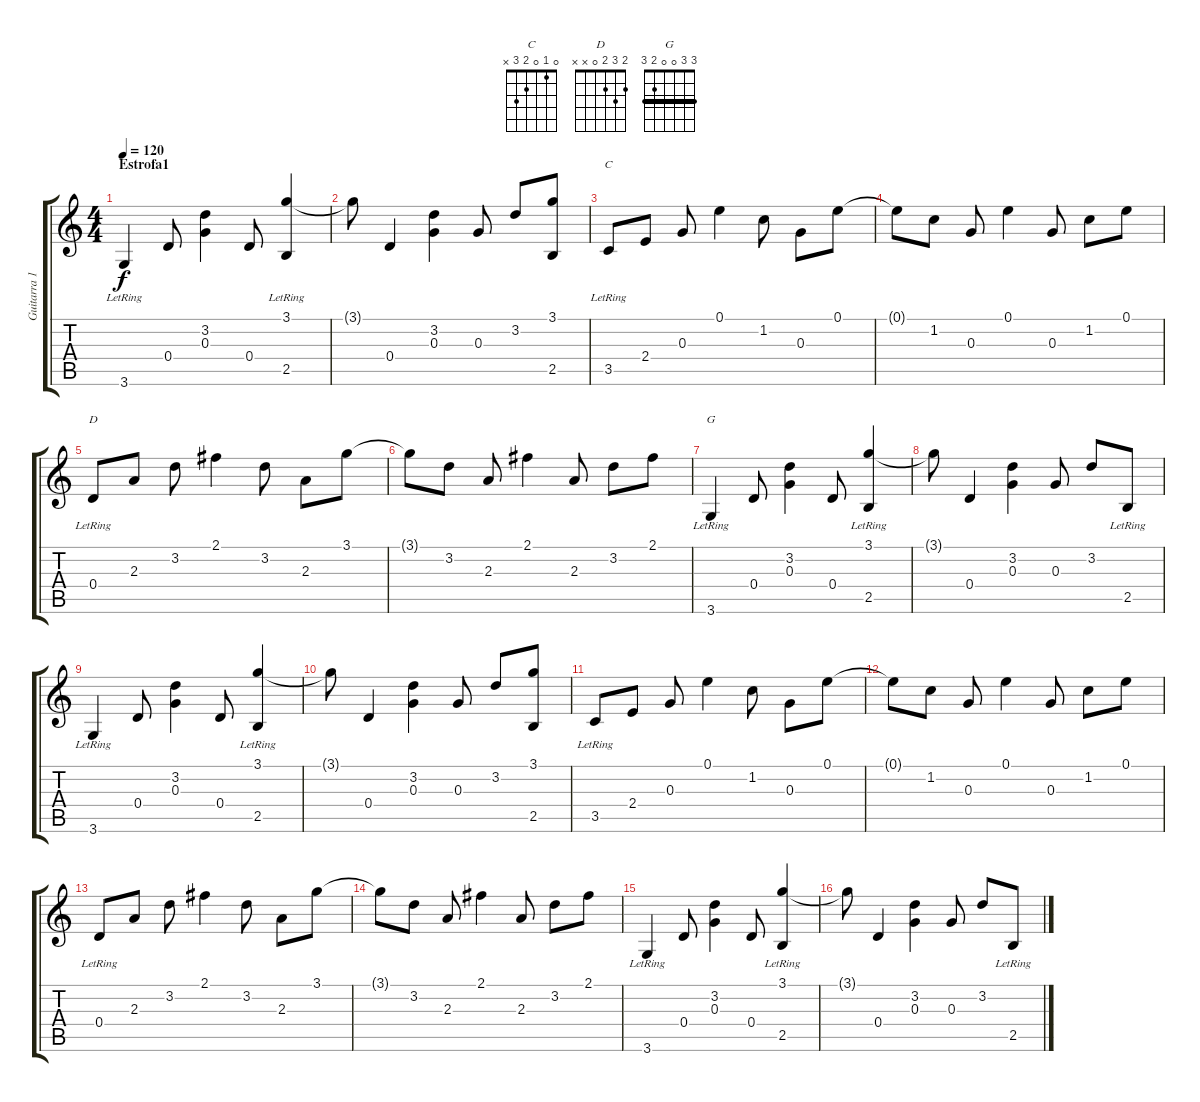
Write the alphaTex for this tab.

\track ("Guitarra 1" "Guitarra 1") {instrument acousticguitarnylon}
\staff {score tabs}
\tuning (E4 B3 G3 D3 A2 E2) {hide}
\chord ("C" 0 1 0 2 3 x)
\chord ("D" 2 3 2 0 x x)
\chord ("G" 3 3 0 0 2 3) {barre 3}
\ts (4 4)
\section ("" "Estrofa1")
\tempo 120
\clef g2
\ks c
3.6{lr}.4{dy f} 0.4.8 (3.2 0.3).4 0.4.8 (3.1 2.5{lr}).4 |
3.1{t}.8 0.4.4 (3.2 0.3).4 0.3.8 3.2.8 (3.1 2.5).8 |
3.5{lr}.8{ch "C"} 2.4.8 0.3.8 0.1.4 1.2.8 0.3.8 0.1.8 |
0.1{t}.8 1.2.8 0.3.8 0.1.4 0.3.8 1.2.8 0.1.8 |
0.4{lr}.8{ch "D"} 2.3.8 3.2.8 2.1.4 3.2.8 2.3.8 3.1.8 |
3.1{t}.8 3.2.8 2.3.8 2.1.4 2.3.8 3.2.8 2.1.8 |
3.6{lr}.4{ch "G"} 0.4.8 (3.2 0.3).4 0.4.8 (3.1 2.5{lr}).4 |
3.1{t}.8 0.4.4 (3.2 0.3).4 0.3.8 3.2.8 2.5{lr}.8 |
3.6{lr}.4 0.4.8 (3.2 0.3).4 0.4.8 (3.1 2.5{lr}).4 |
3.1{t}.8 0.4.4 (3.2 0.3).4 0.3.8 3.2.8 (3.1 2.5).8 |
3.5{lr}.8 2.4.8 0.3.8 0.1.4 1.2.8 0.3.8 0.1.8 |
0.1{t}.8 1.2.8 0.3.8 0.1.4 0.3.8 1.2.8 0.1.8 |
0.4{lr}.8 2.3.8 3.2.8 2.1.4 3.2.8 2.3.8 3.1.8 |
3.1{t}.8 3.2.8 2.3.8 2.1.4 2.3.8 3.2.8 2.1.8 |
3.6{lr}.4 0.4.8 (3.2 0.3).4 0.4.8 (3.1 2.5{lr}).4 |
3.1{t}.8 0.4.4 (3.2 0.3).4 0.3.8 3.2.8 2.5{lr}.8
